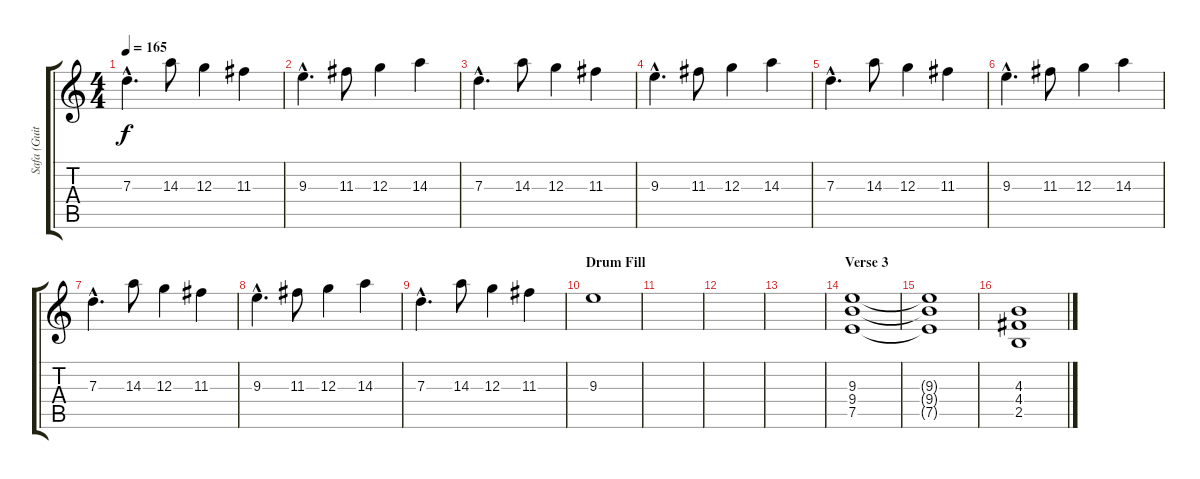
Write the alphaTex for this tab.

\track ("Safa (Guitar 1)" "Safa (Guit") {instrument distortionguitar}
\staff {score tabs}
\tuning (E4 B3 G3 D3 A2 E2) {hide}
\ts (4 4)
\tempo 165
\clef g2
\ks c
7.3{hac}.4{d dy f} 14.3.8 12.3.4 11.3.4 |
9.3{hac}.4{d} 11.3.8 12.3.4 14.3.4 |
7.3{hac}.4{d} 14.3.8 12.3.4 11.3.4 |
9.3{hac}.4{d} 11.3.8 12.3.4 14.3.4 |
7.3{hac}.4{d} 14.3.8 12.3.4 11.3.4 |
9.3{hac}.4{d} 11.3.8 12.3.4 14.3.4 |
7.3{hac}.4{d} 14.3.8 12.3.4 11.3.4 |
9.3{hac}.4{d} 11.3.8 12.3.4 14.3.4 |
7.3{hac}.4{d} 14.3.8 12.3.4 11.3.4 |
\section ("" "Drum Fill")
9.3.1 |
|
|
|
\section ("" "Verse 3")
(9.3 9.4 7.5).1 |
(9.3{t} 9.4{t} 7.5{t}).1 |
(4.3 4.4 2.5).1
